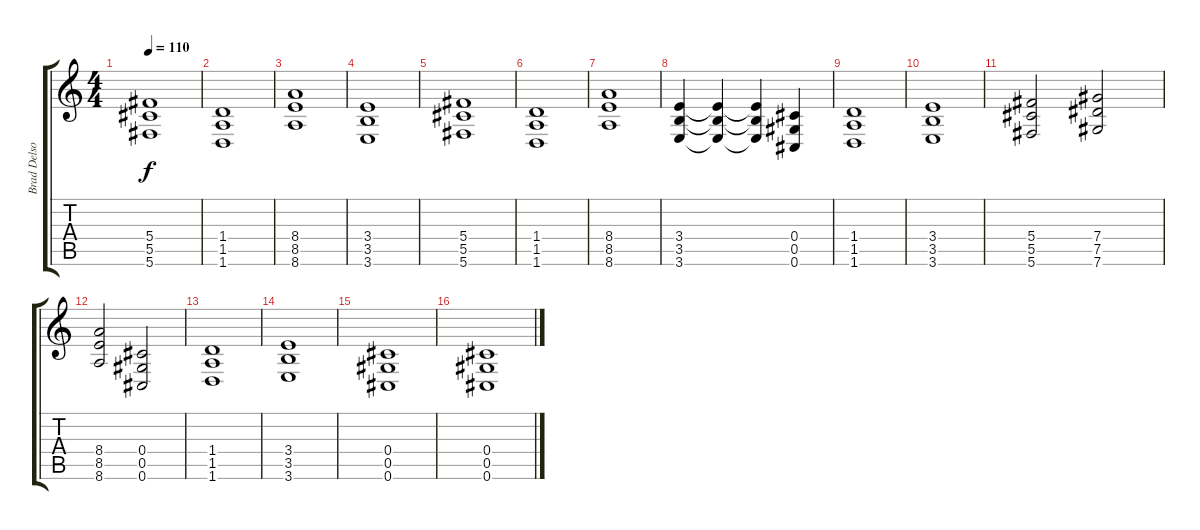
\track ("Brad Delson (Main Guitar)" "Brad Delso") {instrument distortionguitar}
\staff {score tabs}
\tuning (Eb4 Bb3 Gb3 Db3 Ab2 Db2) {hide}
\ts (4 4)
\tempo 110
\clef g2
\ks c
(5.4 5.5 5.6).1{dy f instrument distortionguitar} |
(1.4 1.5 1.6).1 |
(8.4 8.5 8.6).1 |
(3.4 3.5 3.6).1 |
(5.4 5.5 5.6).1 |
(1.4 1.5 1.6).1 |
(8.4 8.5 8.6).1 |
(3.4 3.5 3.6).4 (3.4{t} 3.5{t} 3.6{t}).4 (3.4{t} 3.5{t} 3.6{t}).4 (0.4 0.5 0.6).4 |
(1.4 1.5 1.6).1 |
(3.4 3.5 3.6).1 |
(5.4 5.5 5.6).2 (7.4 7.5 7.6).2 |
(8.4 8.5 8.6).2 (0.4 0.5 0.6).2 |
(1.4 1.5 1.6).1 |
(3.4 3.5 3.6).1 |
(0.4 0.5 0.6).1 |
(0.4 0.5 0.6).1
